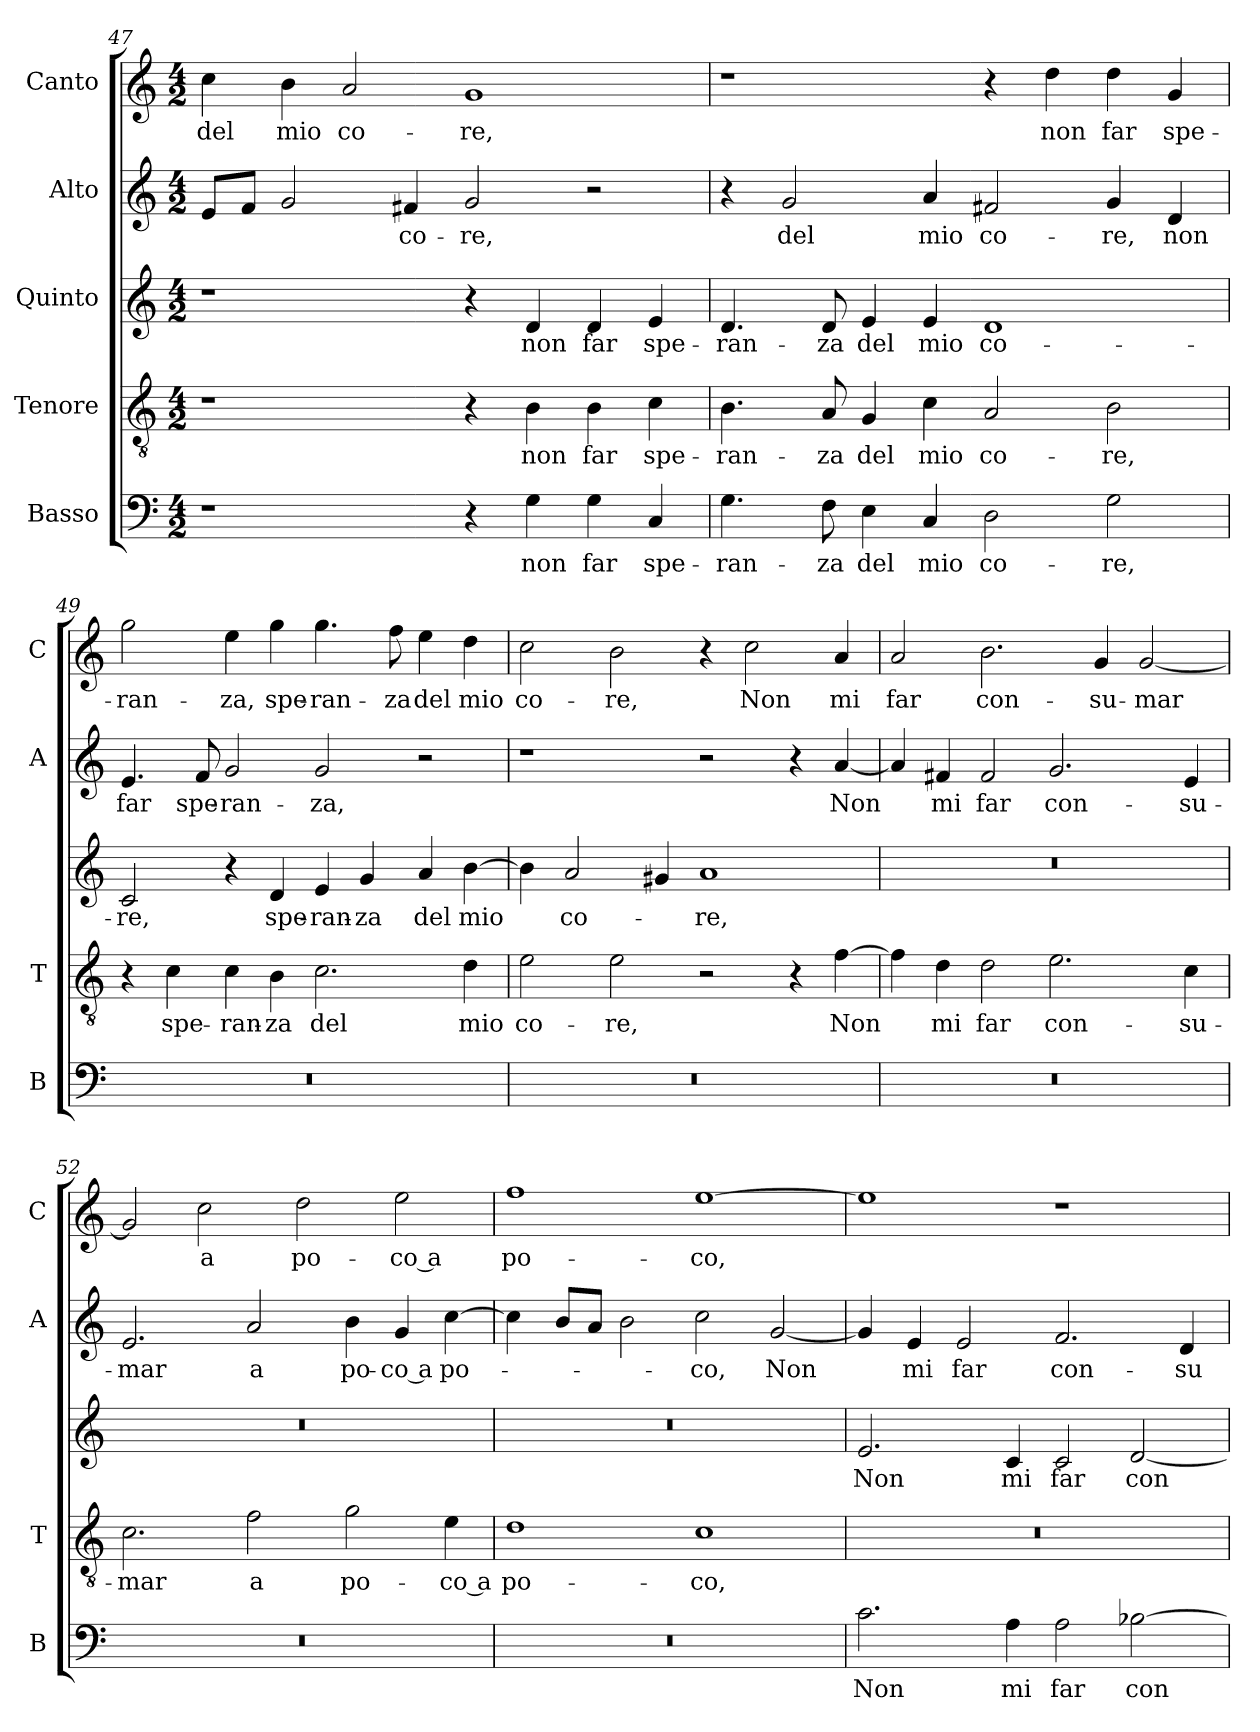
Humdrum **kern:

**kern	**text	**kern	**text	**kern	**text	**kern	**text	**kern	**text
*part5	*part5	*part4	*part4	*part3	*part3	*part2	*part2	*part1	*part1
*staff5	*staff5	*staff4	*staff4	*staff3	*staff3	*staff2	*staff2	*staff1	*staff1
*I"Basso	*	*I"Tenore	*	*I"Quinto	*	*I"Alto	*	*I"Canto	*
*I'B	*	*I'T	*	*	*	*I'A	*	*I'C	*
*clefF4	*	*clefGv2	*	*clefG2	*	*clefG2	*	*clefG2	*
*k[]	*	*k[]	*	*k[]	*	*k[]	*	*k[]	*
*C:	*	*C:	*	*C:	*	*C:	*	*C:	*
*M4/2	*	*M4/2	*	*M4/2	*	*M4/2	*	*M4/2	*
=47	=47	=47	=47	=47	=47	=47	=47	=47	=47
!	!	!	!	!	!	!	!	!	!LO:LY:b
1r	.	1r	.	1r	.	8e/L	.	4cc\	del
.	.	.	.	.	.	8f/J	.	.	.
!	!	!	!	!	!	!	!	!	!LO:LY:b
.	.	.	.	.	.	2g/	.	4b\	mio
!	!	!	!	!	!	!	!	!	!LO:LY:b
.	.	.	.	.	.	.	.	2a/	co-
!	!	!	!	!	!	!	!LO:LY:b	!	!
.	.	.	.	.	.	4f#X/	co-	.	.
!	!	!	!	!	!	!	!LO:LY:b	!	!LO:LY:b
4r	.	4r	.	4r	.	2g/	-re,	1g	-re,
!	!LO:LY:b	!	!LO:LY:b	!	!LO:LY:b	!	!	!	!
4G\	non	4B\	non	4d/	non	.	.	.	.
!	!LO:LY:b	!	!LO:LY:b	!	!LO:LY:b	!	!	!	!
4G\	far	4B\	far	4d/	far	2r	.	.	.
!	!LO:LY:b	!	!LO:LY:b	!	!LO:LY:b	!	!	!	!
4C/	spe-	4c\	spe-	4e/	spe-	.	.	.	.
!!LO:PB:g=z
=48	=48	=48	=48	=48	=48	=48	=48	=48	=48
!	!LO:LY:b	!	!LO:LY:b	!	!LO:LY:b	!	!	!	!
4.G\	-ran-	4.B\	-ran-	4.d/	-ran-	4r	.	1r	.
!	!	!	!	!	!	!	!LO:LY:b	!	!
.	.	.	.	.	.	2g/	del	.	.
!	!LO:LY:b	!	!LO:LY:b	!	!LO:LY:b	!	!	!	!
8F\	-za	8A/	-za	8d/	-za	.	.	.	.
!	!LO:LY:b	!	!LO:LY:b	!	!LO:LY:b	!	!	!	!
4E\	del	4G/	del	4e/	del	.	.	.	.
!	!LO:LY:b	!	!LO:LY:b	!	!LO:LY:b	!	!LO:LY:b	!	!
4C/	mio	4c\	mio	4e/	mio	4a/	mio	.	.
!	!LO:LY:b	!	!LO:LY:b	!	!LO:LY:b	!	!LO:LY:b	!	!
2D\	co-	2A/	co-	1d	co-	2f#X/	co-	4r	.
!	!	!	!	!	!	!	!	!	!LO:LY:b
.	.	.	.	.	.	.	.	4dd\	non
!	!LO:LY:b	!	!LO:LY:b	!	!	!	!LO:LY:b	!	!LO:LY:b
2G\	-re,	2B\	-re,	.	.	4g/	-re,	4dd\	far
!	!	!	!	!	!	!	!LO:LY:b	!	!LO:LY:b
.	.	.	.	.	.	4d/	non	4g/	spe-
=49	=49	=49	=49	=49	=49	=49	=49	=49	=49
!	!	!	!	!	!LO:LY:b	!	!LO:LY:b	!	!LO:LY:b
0r	.	4r	.	2c/	-re,	4.e/	far	2gg\	-ran-
!	!	!	!LO:LY:b	!	!	!	!	!	!
.	.	4c\	spe-	.	.	.	.	.	.
!	!	!	!	!	!	!	!LO:LY:b	!	!
.	.	.	.	.	.	8f/	spe-	.	.
!	!	!	!LO:LY:b	!	!	!	!LO:LY:b	!	!LO:LY:b
.	.	4c\	-ran-	4r	.	2g/	-ran-	4ee\	-za,
!	!	!	!LO:LY:b	!	!LO:LY:b	!	!	!	!LO:LY:b
.	.	4B\	-za	4d/	spe-	.	.	4gg\	spe-
!	!	!	!LO:LY:b	!	!LO:LY:b	!	!LO:LY:b	!	!LO:LY:b
.	.	2.c\	del	4e/	-ran-	2g/	-za,	4.gg\	-ran-
!	!	!	!	!	!LO:LY:b	!	!	!	!
.	.	.	.	4g/	-za	.	.	.	.
!	!	!	!	!	!	!	!	!	!LO:LY:b
.	.	.	.	.	.	.	.	8ff\	-za
!	!	!	!	!	!LO:LY:b	!	!	!	!LO:LY:b
.	.	.	.	4a/	del	2r	.	4ee\	del
!	!	!	!LO:LY:b	!	!LO:LY:b	!	!	!	!LO:LY:b
.	.	4d\	mio	[4b\	mio	.	.	4dd\	mio
=50	=50	=50	=50	=50	=50	=50	=50	=50	=50
!	!	!	!LO:LY:b	!	!	!	!	!	!LO:LY:b
0r	.	2e\	co-	4b\]	.	1r	.	2cc\	co-
!	!	!	!	!	!LO:LY:b	!	!	!	!
.	.	.	.	2a/	co-	.	.	.	.
!	!	!	!LO:LY:b	!	!	!	!	!	!LO:LY:b
.	.	2e\	-re,	.	.	.	.	2b\	-re,
.	.	.	.	4g#X/	.	.	.	.	.
!	!	!	!	!	!LO:LY:b	!	!	!	!
.	.	2r	.	1a	-re,	2r	.	4r	.
!	!	!	!	!	!	!	!	!	!LO:LY:b
.	.	.	.	.	.	.	.	2cc\	Non
.	.	4r	.	.	.	4r	.	.	.
!	!	!	!LO:LY:b	!	!	!	!LO:LY:b	!	!LO:LY:b
.	.	[4f\	Non	.	.	[4a/	Non	4a/	mi
!!LO:LB:g=z
=51	=51	=51	=51	=51	=51	=51	=51	=51	=51
!	!	!	!	!	!	!	!	!	!LO:LY:b
0r	.	4f\]	.	0r	.	4a/]	.	2a/	far
!	!	!	!LO:LY:b	!	!	!	!LO:LY:b	!	!
.	.	4d\	mi	.	.	4f#X/	mi	.	.
!	!	!	!LO:LY:b	!	!	!	!LO:LY:b	!	!LO:LY:b
.	.	2d\	far	.	.	2f#/	far	2.b\	con-
!	!	!	!LO:LY:b	!	!	!	!LO:LY:b	!	!
.	.	2.e\	con-	.	.	2.g/	con-	.	.
!	!	!	!	!	!	!	!	!	!LO:LY:b
.	.	.	.	.	.	.	.	4g/	-su-
!	!	!	!	!	!	!	!	!	!LO:LY:b
.	.	.	.	.	.	.	.	[2g/	-mar
!	!	!	!LO:LY:b	!	!	!	!LO:LY:b	!	!
.	.	4c\	-su-	.	.	4e/	-su-	.	.
=52	=52	=52	=52	=52	=52	=52	=52	=52	=52
!	!	!	!LO:LY:b	!	!	!	!LO:LY:b	!	!
0r	.	2.c\	-mar	0r	.	2.e/	-mar	2g/]	.
!	!	!	!	!	!	!	!	!	!LO:LY:b
.	.	.	.	.	.	.	.	2cc\	a
!	!	!	!LO:LY:b	!	!	!	!LO:LY:b	!	!
.	.	2f\	a	.	.	2a/	a	.	.
!	!	!	!	!	!	!	!	!	!LO:LY:b
.	.	.	.	.	.	.	.	2dd\	po-
!	!	!	!LO:LY:b	!	!	!	!LO:LY:b	!	!
.	.	2g\	po-	.	.	4b\	po-	.	.
!	!	!	!	!	!	!	!LO:LY:b	!	!LO:LY:b
.	.	.	.	.	.	4g/	-co a	2ee\	-co a
!	!	!	!LO:LY:b	!	!	!	!LO:LY:b	!	!
.	.	4e\	-co a	.	.	[4cc\	po-	.	.
=53	=53	=53	=53	=53	=53	=53	=53	=53	=53
!	!	!	!LO:LY:b	!	!	!	!	!	!LO:LY:b
0r	.	1d	po-	0r	.	4cc\]	.	1ff	po-
.	.	.	.	.	.	8b/L	.	.	.
.	.	.	.	.	.	8a/J	.	.	.
.	.	.	.	.	.	2b\	.	.	.
!	!	!	!LO:LY:b	!	!	!	!LO:LY:b	!	!LO:LY:b
.	.	1c	-co,	.	.	2cc\	-co,	[1ee	-co,
!	!	!	!	!	!	!	!LO:LY:b	!	!
.	.	.	.	.	.	[2g/	Non	.	.
=54	=54	=54	=54	=54	=54	=54	=54	=54	=54
!	!LO:LY:b	!	!	!	!LO:LY:b	!	!	!	!
2.c\	Non	0r	.	2.e/	Non	4g/]	.	1ee]	.
!	!	!	!	!	!	!	!LO:LY:b	!	!
.	.	.	.	.	.	4e/	mi	.	.
!	!	!	!	!	!	!	!LO:LY:b	!	!
.	.	.	.	.	.	2e/	far	.	.
!	!LO:LY:b	!	!	!	!LO:LY:b	!	!	!	!
4A\	mi	.	.	4c/	mi	.	.	.	.
!	!LO:LY:b	!	!	!	!LO:LY:b	!	!LO:LY:b	!	!
2A\	far	.	.	2c/	far	2.f/	con-	1r	.
!	!LO:LY:b	!	!	!	!LO:LY:b	!	!	!	!
[2B-X\	con-	.	.	[2d/	con-	.	.	.	.
!	!	!	!	!	!	!	!LO:LY:b	!	!
.	.	.	.	.	.	4d/	-su-	.	.
=	=	=	=	=	=	=	=	=	=
*-	*-	*-	*-	*-	*-	*-	*-	*-	*-
